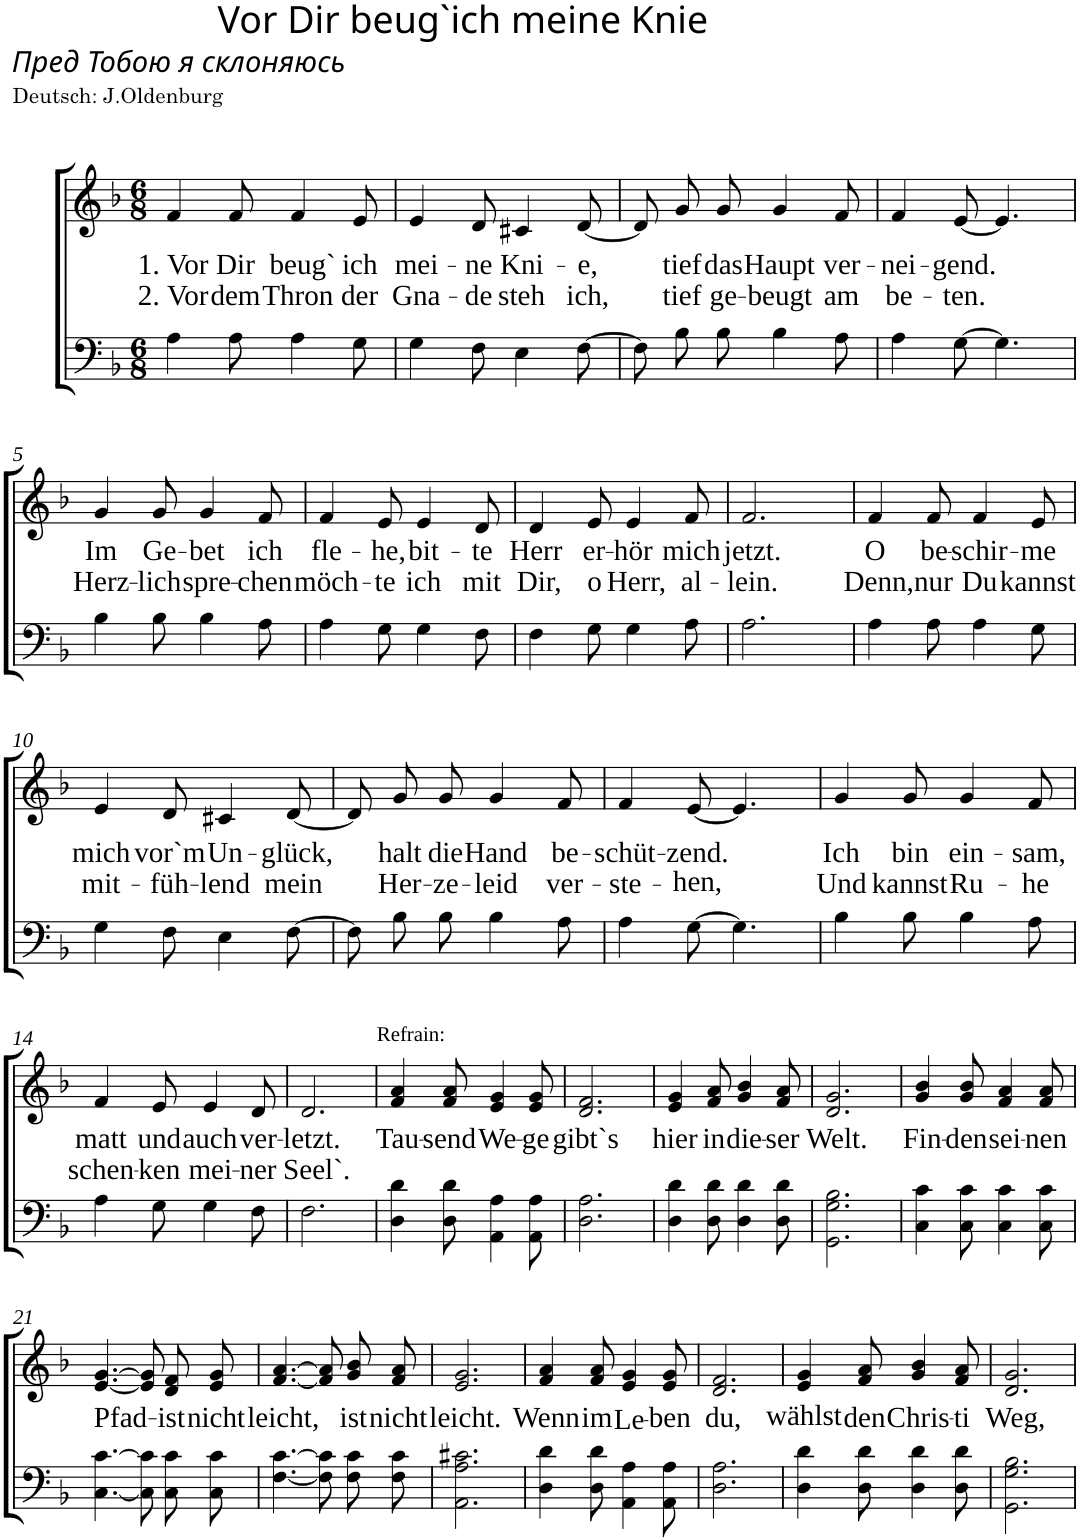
**kern	**kern	**text	**text
*part2	*part1	*part1	*part1
*staff2	*staff1	*staff1	*staff1
*I"Track 2	*I"Track 1	*	*
*clefF4	*clefG2	*	*
*k[b-]	*k[b-]	*	*
*d:	*d:	*	*
*M6/8	*M6/8	*	*
=1	=1	=1	=1
!	!	!LO:LY:b	!LO:LY:b
4A\	4f/	1. Vor	2. Vor
!	!	!LO:LY:b	!LO:LY:b
8A\	8f/	Dir	dem
!	!	!LO:LY:b	!LO:LY:b
4A\	4f/	beug`	Thron
!	!	!LO:LY:b	!LO:LY:b
8G\	8e/	ich	der
=2	=2	=2	=2
!	!	!LO:LY:b	!LO:LY:b
4G\	4e/	mei-	Gna-
!	!	!LO:LY:b	!LO:LY:b
8F\	8d/	-ne	-de
!	!	!LO:LY:b	!LO:LY:b
4E\	4c#X/	Kni-	steh
!	!	!LO:LY:b	!LO:LY:b
[8F\	[8d/	-e,	ich,
=3	=3	=3	=3
8F\L]	8d/L]	.	.
!	!	!LO:LY:b	!LO:LY:b
8B-\	8g/	tief	tief
!	!	!LO:LY:b	!LO:LY:b
8B-\J	8g/J	das	ge-
!	!	!LO:LY:b	!LO:LY:b
4B-\	4g/	Haupt	-beugt
!	!	!LO:LY:b	!LO:LY:b
8A\	8f/	ver-	am
=4	=4	=4	=4
!	!	!LO:LY:b	!LO:LY:b
4A\	4f/	-nei-	be-
!	!	!LO:LY:b	!LO:LY:b
[8G\	[8e/	-gend.	-ten.
4.G\]	4.e/]	.	.
!!LO:LB:g=z
=5	=5	=5	=5
!	!	!LO:LY:b	!LO:LY:b
4B-\	4g/	Im	Herz-
!	!	!LO:LY:b	!LO:LY:b
8B-\	8g/	Ge-	-lich
!	!	!LO:LY:b	!LO:LY:b
4B-\	4g/	-bet	spre-
!	!	!LO:LY:b	!LO:LY:b
8A\	8f/	ich	-chen
=6	=6	=6	=6
!	!	!LO:LY:b	!LO:LY:b
4A\	4f/	fle-	möch-
!	!	!LO:LY:b	!LO:LY:b
8G\	8e/	-he,	-te
!	!	!LO:LY:b	!LO:LY:b
4G\	4e/	bit-	ich
!	!	!LO:LY:b	!LO:LY:b
8F\	8d/	-te	mit
=7	=7	=7	=7
!	!	!LO:LY:b	!LO:LY:b
4F\	4d/	Herr	Dir,
!	!	!LO:LY:b	!LO:LY:b
8G\	8e/	er-	o
!	!	!LO:LY:b	!LO:LY:b
4G\	4e/	-hör	Herr,
!	!	!LO:LY:b	!LO:LY:b
8A\	8f/	mich	al-
=8	=8	=8	=8
!	!	!LO:LY:b	!LO:LY:b
2.A\	2.f/	jetzt.	-lein.
=9	=9	=9	=9
!	!	!LO:LY:b	!LO:LY:b
4A\	4f/	O	Denn,
!	!	!LO:LY:b	!LO:LY:b
8A\	8f/	be-	nur
!	!	!LO:LY:b	!LO:LY:b
4A\	4f/	-schir-	Du
!	!	!LO:LY:b	!LO:LY:b
8G\	8e/	-me	kannst
!!LO:LB:g=z
=10	=10	=10	=10
!	!	!LO:LY:b	!LO:LY:b
4G\	4e/	mich	mit-
!	!	!LO:LY:b	!LO:LY:b
8F\	8d/	vor`m	-füh-
!	!	!LO:LY:b	!LO:LY:b
4E\	4c#X/	Un-	-lend
!	!	!LO:LY:b	!LO:LY:b
[8F\	[8d/	-glück,	mein
=11	=11	=11	=11
8F\L]	8d/L]	.	.
!	!	!LO:LY:b	!LO:LY:b
8B-\	8g/	halt	Her-
!	!	!LO:LY:b	!LO:LY:b
8B-\J	8g/J	die	-ze-
!	!	!LO:LY:b	!LO:LY:b
4B-\	4g/	Hand	-leid
!	!	!LO:LY:b	!LO:LY:b
8A\	8f/	be-	ver-
=12	=12	=12	=12
!	!	!LO:LY:b	!LO:LY:b
4A\	4f/	-schüt-	-ste-
!	!	!LO:LY:b	!LO:LY:b
[8G\	[8e/	-zend.	-hen,
4.G\]	4.e/]	.	.
=13	=13	=13	=13
!	!	!LO:LY:b	!LO:LY:b
4B-\	4g/	Ich	Und
!	!	!LO:LY:b	!LO:LY:b
8B-\	8g/	bin	kannst
!	!	!LO:LY:b	!LO:LY:b
4B-\	4g/	ein-	Ru-
!	!	!LO:LY:b	!LO:LY:b
8A\	8f/	-sam,	-he
!!LO:LB:g=z
=14	=14	=14	=14
!	!	!LO:LY:b	!LO:LY:b
4A\	4f/	matt	schen-
!	!	!LO:LY:b	!LO:LY:b
8G\	8e/	und	-ken
!	!	!LO:LY:b	!LO:LY:b
4G\	4e/	auch	mei-
!	!	!LO:LY:b	!LO:LY:b
8F\	8d/	ver-	-ner
=15	=15	=15	=15
!	!	!LO:LY:b	!LO:LY:b
2.F\	2.d/	-letzt.	Seel`.
!	!LO:TX:a:t=Refrain&colon;	!	!
=16	=16	=16	=16
!	!	!LO:LY:b	!
4D\ 4d\	4f/ 4a/	Tau-	.
!	!	!LO:LY:b	!
8D\ 8d\	8f/ 8a/	-send	.
!	!	!LO:LY:b	!
4AA\ 4A\	4e/ 4g/	We-	.
!	!	!LO:LY:b	!
8AA\ 8A\	8e/ 8g/	-ge	.
=17	=17	=17	=17
!	!	!LO:LY:b	!
2.D\ 2.A\	2.d/ 2.f/	gibt`s	.
=18	=18	=18	=18
!	!	!LO:LY:b	!
4D\ 4d\	4e/ 4g/	hier	.
!	!	!LO:LY:b	!
8D\ 8d\	8f/ 8a/	in	.
!	!	!LO:LY:b	!
4D\ 4d\	4g/ 4b-/	die-	.
!	!	!LO:LY:b	!
8D\ 8d\	8f/ 8a/	-ser	.
=19	=19	=19	=19
!	!	!LO:LY:b	!
2.GG\ 2.G\ 2.B-\	2.d/ 2.g/	Welt.	.
=20	=20	=20	=20
!	!	!LO:LY:b	!
4C\ 4c\	4g/ 4b-/	Fin-	.
!	!	!LO:LY:b	!
8C\ 8c\	8g/ 8b-/	-den	.
!	!	!LO:LY:b	!
4C\ 4c\	4f/ 4a/	sei-	.
!	!	!LO:LY:b	!
8C\ 8c\	8f/ 8a/	-nen	.
!!LO:LB:g=z
=21	=21	=21	=21
!	!	!LO:LY:b	!
[4.C\ [4.c\	[4.e/ [4.g/	Pfad-	.
8C]\ 8c]\L	8e]/ 8g]/L	.	.
!	!	!LO:LY:b	!
8C\ 8c\	8d/ 8f/	-ist	.
!	!	!LO:LY:b	!
8C\ 8c\J	8e/ 8g/J	nicht	.
=22	=22	=22	=22
!	!	!LO:LY:b	!
[4.F\ [4.c\	[4.f/ [4.a/	leicht,	.
8F]\ 8c]\L	8f]/ 8a]/L	.	.
!	!	!LO:LY:b	!
8F\ 8c\	8g/ 8b-/	ist	.
!	!	!LO:LY:b	!
8F\ 8c\J	8f/ 8a/J	nicht	.
=23	=23	=23	=23
!	!	!LO:LY:b	!
2.AA\ 2.A\ 2.c#X\	2.e/ 2.g/	leicht.	.
=24	=24	=24	=24
!	!	!LO:LY:b	!
4D\ 4d\	4f/ 4a/	Wenn	.
!	!	!LO:LY:b	!
8D\ 8d\	8f/ 8a/	im	.
!	!	!LO:LY:b	!
4AA\ 4A\	4e/ 4g/	Le-	.
!	!	!LO:LY:b	!
8AA\ 8A\	8e/ 8g/	-ben	.
=25	=25	=25	=25
!	!	!LO:LY:b	!
2.D\ 2.A\	2.d/ 2.f/	du,	.
=26	=26	=26	=26
!	!	!LO:LY:b	!
4D\ 4d\	4e/ 4g/	wählst	.
!	!	!LO:LY:b	!
8D\ 8d\	8f/ 8a/	den	.
!	!	!LO:LY:b	!
4D\ 4d\	4g/ 4b-/	Chris-	.
!	!	!LO:LY:b	!
8D\ 8d\	8f/ 8a/	-ti	.
=27	=27	=27	=27
!	!	!LO:LY:b	!
2.GG\ 2.G\ 2.B-\	2.d/ 2.g/	Weg,	.
=	=	=	=
*-	*-	*-	*-
